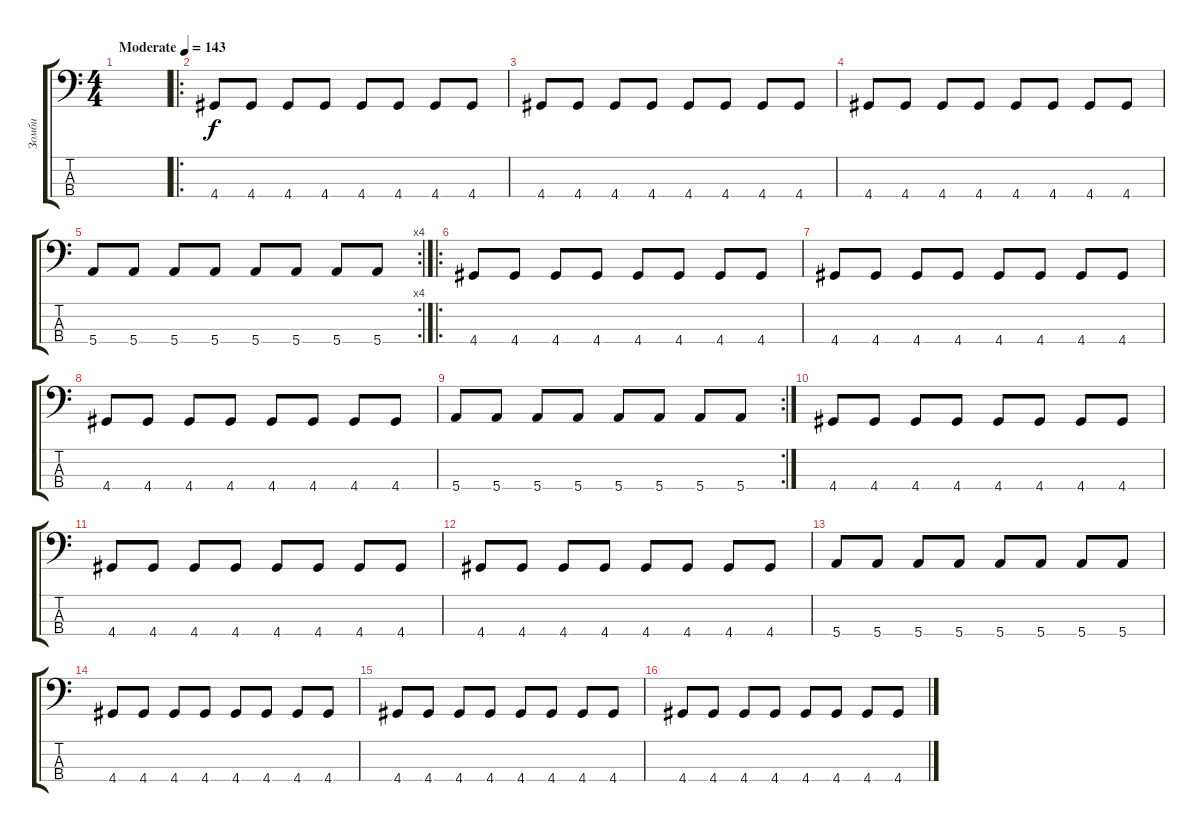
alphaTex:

\track ("Зомби" "Зомби") {instrument electricbassfinger}
\staff {score tabs}
\tuning (G2 D2 A1 E1) {hide}
\ts (4 4)
\tempo (143 "Moderate")
\clef f4
\ks c
|
\ro
4.4.8{volume 3} 4.4.8 4.4.8 4.4.8 4.4.8 4.4.8 4.4.8 4.4.8 |
4.4.8 4.4.8 4.4.8 4.4.8 4.4.8 4.4.8 4.4.8 4.4.8 |
4.4.8 4.4.8 4.4.8 4.4.8 4.4.8 4.4.8 4.4.8 4.4.8 |
\rc 4
5.4.8 5.4.8 5.4.8 5.4.8 5.4.8 5.4.8 5.4.8 5.4.8 |
\ro
4.4.8{volume 9} 4.4.8 4.4.8 4.4.8 4.4.8 4.4.8 4.4.8 4.4.8 |
4.4.8 4.4.8 4.4.8 4.4.8 4.4.8 4.4.8 4.4.8 4.4.8 |
4.4.8 4.4.8 4.4.8 4.4.8 4.4.8 4.4.8 4.4.8 4.4.8 |
\rc 2
5.4.8 5.4.8 5.4.8 5.4.8 5.4.8 5.4.8 5.4.8 5.4.8 |
4.4.8 4.4.8 4.4.8 4.4.8 4.4.8 4.4.8 4.4.8 4.4.8 |
4.4.8 4.4.8 4.4.8 4.4.8 4.4.8 4.4.8 4.4.8 4.4.8 |
4.4.8 4.4.8 4.4.8 4.4.8 4.4.8 4.4.8 4.4.8 4.4.8 |
5.4.8 5.4.8 5.4.8 5.4.8 5.4.8 5.4.8 5.4.8 5.4.8 |
4.4.8 4.4.8 4.4.8 4.4.8 4.4.8 4.4.8 4.4.8 4.4.8 |
4.4.8 4.4.8 4.4.8 4.4.8 4.4.8 4.4.8 4.4.8 4.4.8 |
4.4.8 4.4.8 4.4.8 4.4.8 4.4.8 4.4.8 4.4.8 4.4.8
